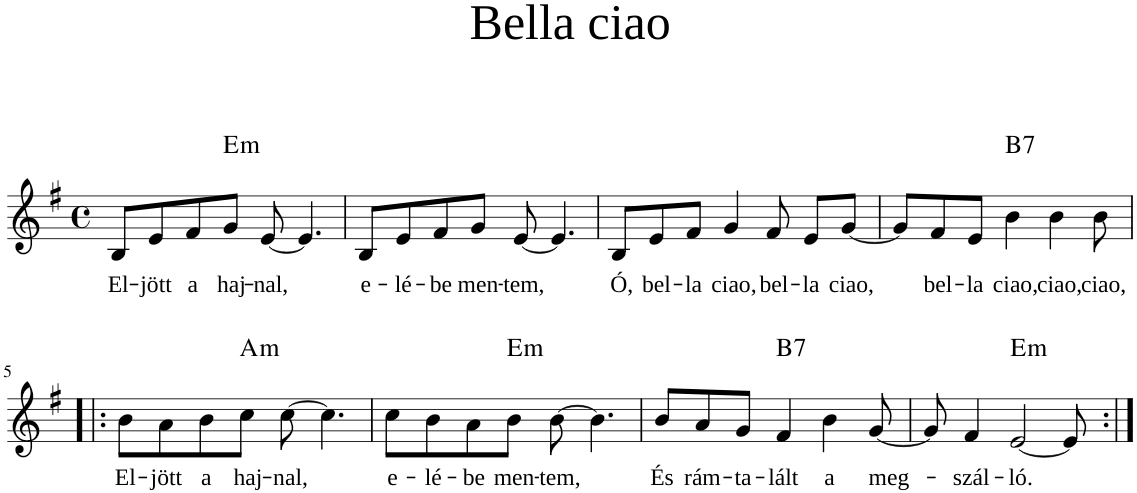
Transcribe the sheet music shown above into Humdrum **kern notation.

**kern	**text	**harte
*part1	*part1	*part1
*staff1	*staff1	*
*I"Piano	*	*
*I'Pno	*	*
*clefG2	*	*
*k[f#]	*	*
*M4/4	*	*
*met(c)	*	*
=1	=1	=1
!	!LO:LY:b	!
8B/L	El-	.
!	!LO:LY:b	!
8e/	-jött	.
!	!LO:LY:b	!
8f#/	a	.
!	!LO:LY:b	!LO:H:kt=m
8g/J	haj-	E:min
!	!LO:LY:b	!
[8e/	-nal,	.
4.e/]	.	.
=2	=2	=2
!	!LO:LY:b	!
8B/L	e-	.
!	!LO:LY:b	!
8e/	-lé-	.
!	!LO:LY:b	!
8f#/	-be	.
!	!LO:LY:b	!
8g/J	men-	.
!	!LO:LY:b	!
[8e/	-tem,	.
4.e/]	.	.
=3	=3	=3
!	!LO:LY:b	!
8B/L	Ó,	.
!	!LO:LY:b	!
8e/	bel-	.
!	!LO:LY:b	!
8f#/J	-la	.
!	!LO:LY:b	!
4g/	ciao,	.
!	!LO:LY:b	!
8f#/	bel-	.
!	!LO:LY:b	!
8e/L	-la	.
!	!LO:LY:b	!
[8g/J	ciao,	.
=4	=4	=4
8g/L]	.	.
!	!LO:LY:b	!
8f#/	bel-	.
!	!LO:LY:b	!
8e/J	-la	.
!	!LO:LY:b	!LO:H:kt=7
4b\	ciao,	B:7
!	!LO:LY:b	!
4b\	ciao,	.
!	!LO:LY:b	!
8b\	ciao,	.
!!LO:LB:g=z
=5!|:	=5!|:	=5!|:
!	!LO:LY:b	!
8b\L	El-	.
!	!LO:LY:b	!
8a\	-jött	.
!	!LO:LY:b	!
8b\	a	.
!	!LO:LY:b	!LO:H:kt=m
8cc\J	haj-	A:min
!	!LO:LY:b	!
[8cc\	-nal,	.
4.cc\]	.	.
=6	=6	=6
!	!LO:LY:b	!
8cc\L	e-	.
!	!LO:LY:b	!
8b\	-lé-	.
!	!LO:LY:b	!
8a\	-be	.
!	!LO:LY:b	!LO:H:kt=m
8b\J	men-	E:min
!	!LO:LY:b	!
[8b\	-tem,	.
4.b\]	.	.
=7	=7	=7
!	!LO:LY:b	!
8b/L	És	.
!	!LO:LY:b	!
8a/	rám-	.
!	!LO:LY:b	!
8g/J	-ta-	.
!	!LO:LY:b	!LO:H:kt=7
4f#/	-lált	B:7
!	!LO:LY:b	!
4b\	a	.
!	!LO:LY:b	!
[8g/	meg-	.
=8	=8	=8
8g/]	.	.
!	!LO:LY:b	!
4f#/	-szál-	.
!	!LO:LY:b	!LO:H:kt=m
[2e/	-ló.	E:min
8e/]	.	.
=:|!	=:|!	=:|!
*-	*-	*-
